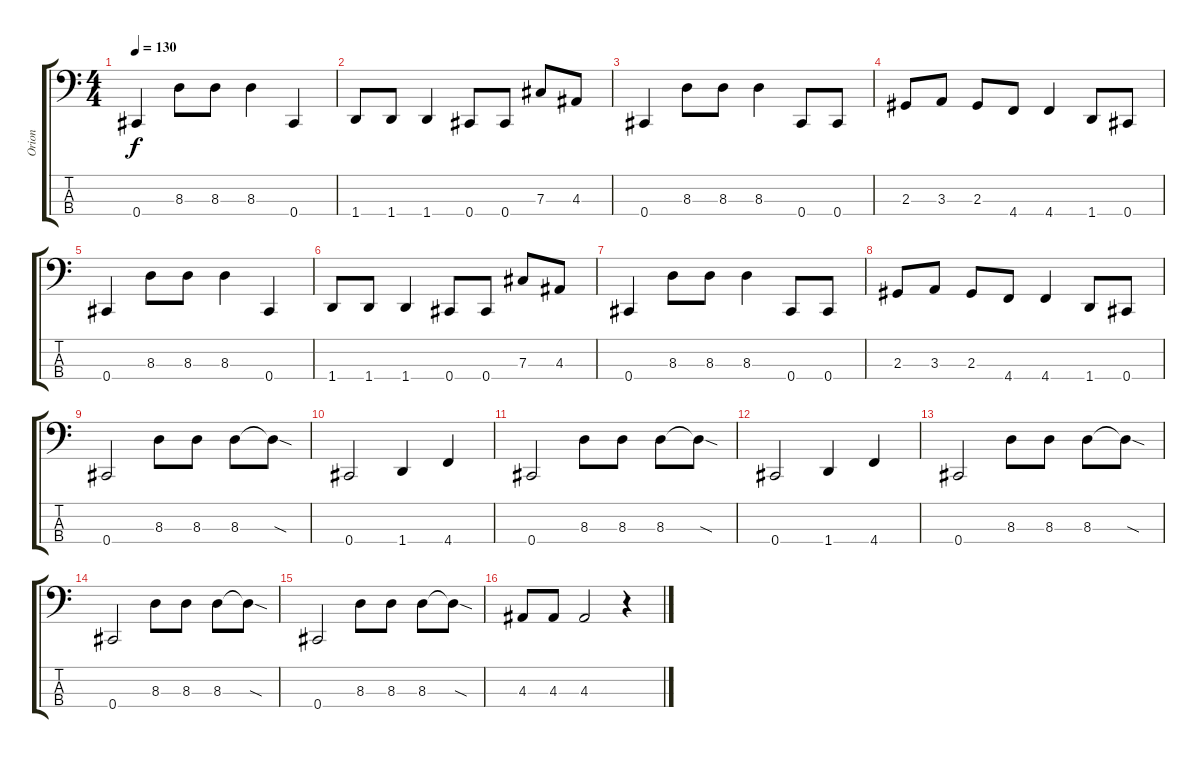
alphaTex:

\track ("Orion" "Orion") {instrument electricbassfinger}
\staff {score tabs}
\tuning (E2 B1 Gb1 Db1) {hide}
\ts (4 4)
\tempo 130
\clef f4
\ks c
0.4.4{dy f} 8.3.8 8.3.8 8.3.4 0.4.4 |
1.4.8 1.4.8 1.4.4 0.4.8 0.4.8 7.3.8 4.3.8 |
0.4.4 8.3.8 8.3.8 8.3.4 0.4.8 0.4.8 |
2.3.8 3.3.8 2.3.8 4.4.8 4.4.4 1.4.8 0.4.8 |
0.4.4 8.3.8 8.3.8 8.3.4 0.4.4 |
1.4.8 1.4.8 1.4.4 0.4.8 0.4.8 7.3.8 4.3.8 |
0.4.4 8.3.8 8.3.8 8.3.4 0.4.8 0.4.8 |
2.3.8 3.3.8 2.3.8 4.4.8 4.4.4 1.4.8 0.4.8 |
0.4.2 8.3.8 8.3.8 8.3.8 8.3{sod t}.8 |
0.4.2 1.4.4 4.4.4 |
0.4.2 8.3.8 8.3.8 8.3.8 8.3{sod t}.8 |
0.4.2 1.4.4 4.4.4 |
0.4.2 8.3.8 8.3.8 8.3.8 8.3{sod t}.8 |
0.4.2 8.3.8 8.3.8 8.3.8 8.3{sod t}.8 |
0.4.2 8.3.8 8.3.8 8.3.8 8.3{sod t}.8 |
4.3.8 4.3.8 4.3.2 r.4
